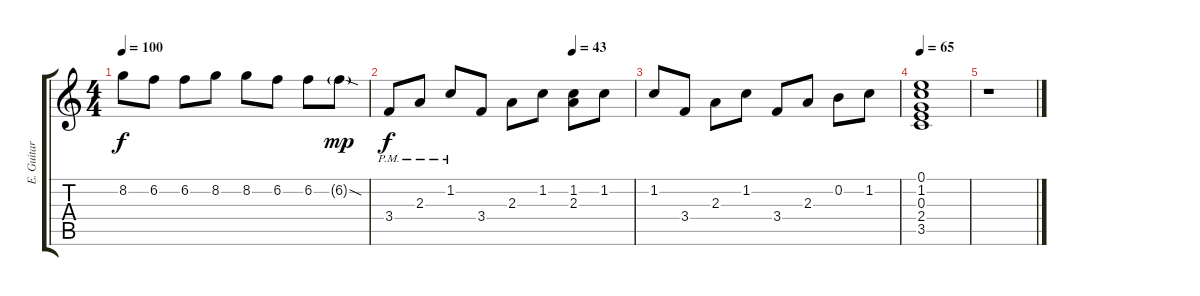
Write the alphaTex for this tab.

\track ("E. Guitar II" "E. Guitar ") {instrument overdrivenguitar}
\staff {score tabs}
\tuning (E4 B3 G3 D3 A2 E2) {hide}
\ts (4 4)
\tempo 100
\clef g2
\ks c
8.2.8{dy f} 6.2.8 6.2.8 8.2.8 8.2.8 6.2.8 6.2.8 6.2{sod g}.8{dy mp} |
\tempo (43 0.75)
3.4{pm}.8{dy f} 2.3{pm}.8 1.2{pm}.8 3.4.8 2.3.8 1.2.8 (1.2 2.3).8 1.2.8 |
1.2.8 3.4.8 2.3.8 1.2.8 3.4.8 2.3.8 0.2.8 1.2.8 |
\tempo 65
(0.1 1.2 0.3 2.4 3.5).1 |
r.1
